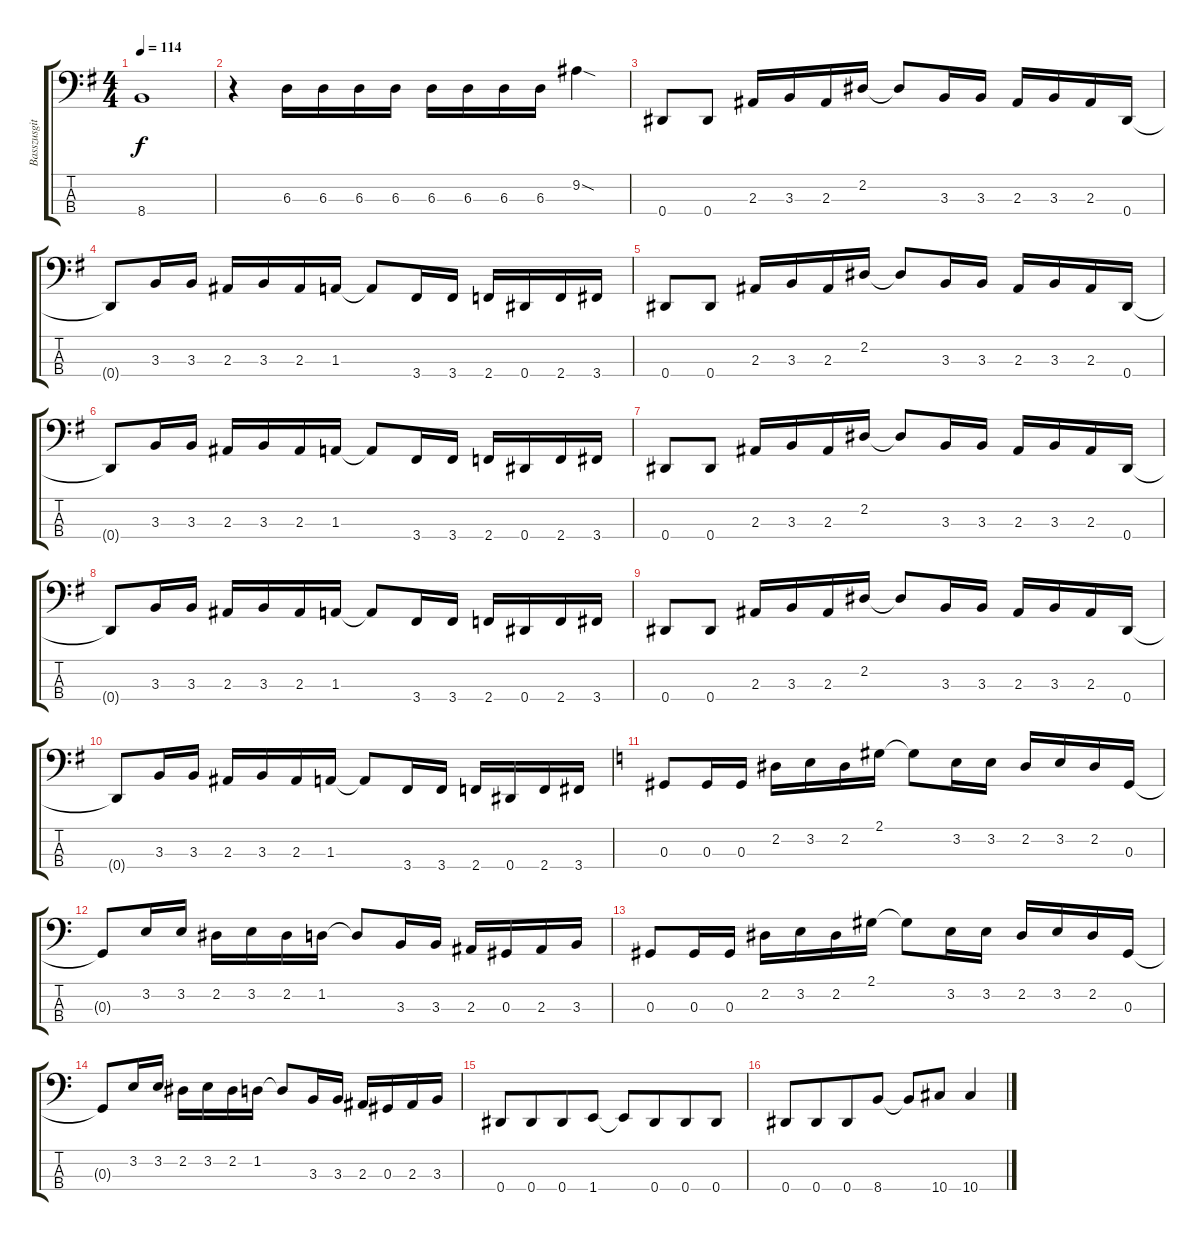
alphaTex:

\track ("Basszusgitár (Barry Dunaway)" "Basszusgit") {instrument electricbassfinger}
\staff {score tabs}
\tuning (Gb2 Db2 Ab1 Eb1) {hide}
\ts (4 4)
\tempo 114
\clef f4
\ks g
8.4.1{dy f} |
r.4 6.3.16 6.3.16 6.3.16 6.3.16 6.3.16 6.3.16 6.3.16 6.3.16 9.2{sod}.4 |
0.4.8 0.4.8 2.3.16 3.3.16 2.3.16 2.2.16 2.2{t}.8 3.3.16 3.3.16 2.3.16 3.3.16 2.3.16 0.4.16 |
0.4{t}.8 3.3.16 3.3.16 2.3.16 3.3.16 2.3.16 1.3.16 1.3{t}.8 3.4.16 3.4.16 2.4.16 0.4.16 2.4.16 3.4.16 |
0.4.8 0.4.8 2.3.16 3.3.16 2.3.16 2.2.16 2.2{t}.8 3.3.16 3.3.16 2.3.16 3.3.16 2.3.16 0.4.16 |
0.4{t}.8 3.3.16 3.3.16 2.3.16 3.3.16 2.3.16 1.3.16 1.3{t}.8 3.4.16 3.4.16 2.4.16 0.4.16 2.4.16 3.4.16 |
0.4.8 0.4.8 2.3.16 3.3.16 2.3.16 2.2.16 2.2{t}.8 3.3.16 3.3.16 2.3.16 3.3.16 2.3.16 0.4.16 |
0.4{t}.8 3.3.16 3.3.16 2.3.16 3.3.16 2.3.16 1.3.16 1.3{t}.8 3.4.16 3.4.16 2.4.16 0.4.16 2.4.16 3.4.16 |
0.4.8 0.4.8 2.3.16 3.3.16 2.3.16 2.2.16 2.2{t}.8 3.3.16 3.3.16 2.3.16 3.3.16 2.3.16 0.4.16 |
0.4{t}.8 3.3.16 3.3.16 2.3.16 3.3.16 2.3.16 1.3.16 1.3{t}.8 3.4.16 3.4.16 2.4.16 0.4.16 2.4.16 3.4.16 |
\ks c
0.3.8 0.3.16 0.3.16 2.2.16 3.2.16 2.2.16 2.1.16 2.1{t}.8 3.2.16 3.2.16 2.2.16 3.2.16 2.2.16 0.3.16 |
0.3{t}.8 3.2.16 3.2.16 2.2.16 3.2.16 2.2.16 1.2.16 1.2{t}.8 3.3.16 3.3.16 2.3.16 0.3.16 2.3.16 3.3.16 |
0.3.8 0.3.16 0.3.16 2.2.16 3.2.16 2.2.16 2.1.16 2.1{t}.8 3.2.16 3.2.16 2.2.16 3.2.16 2.2.16 0.3.16 |
0.3{t}.8 3.2.16 3.2.16 2.2.16 3.2.16 2.2.16 1.2.16 1.2{t}.8 3.3.16 3.3.16 2.3.16 0.3.16 2.3.16 3.3.16 |
0.4.8 0.4.8{beam merge} 0.4.8 1.4.8 1.4{t}.8 0.4.8{beam merge} 0.4.8 0.4.8 |
0.4.8 0.4.8{beam merge} 0.4.8 8.4.8 8.4{t}.8 10.4.8 10.4.4
